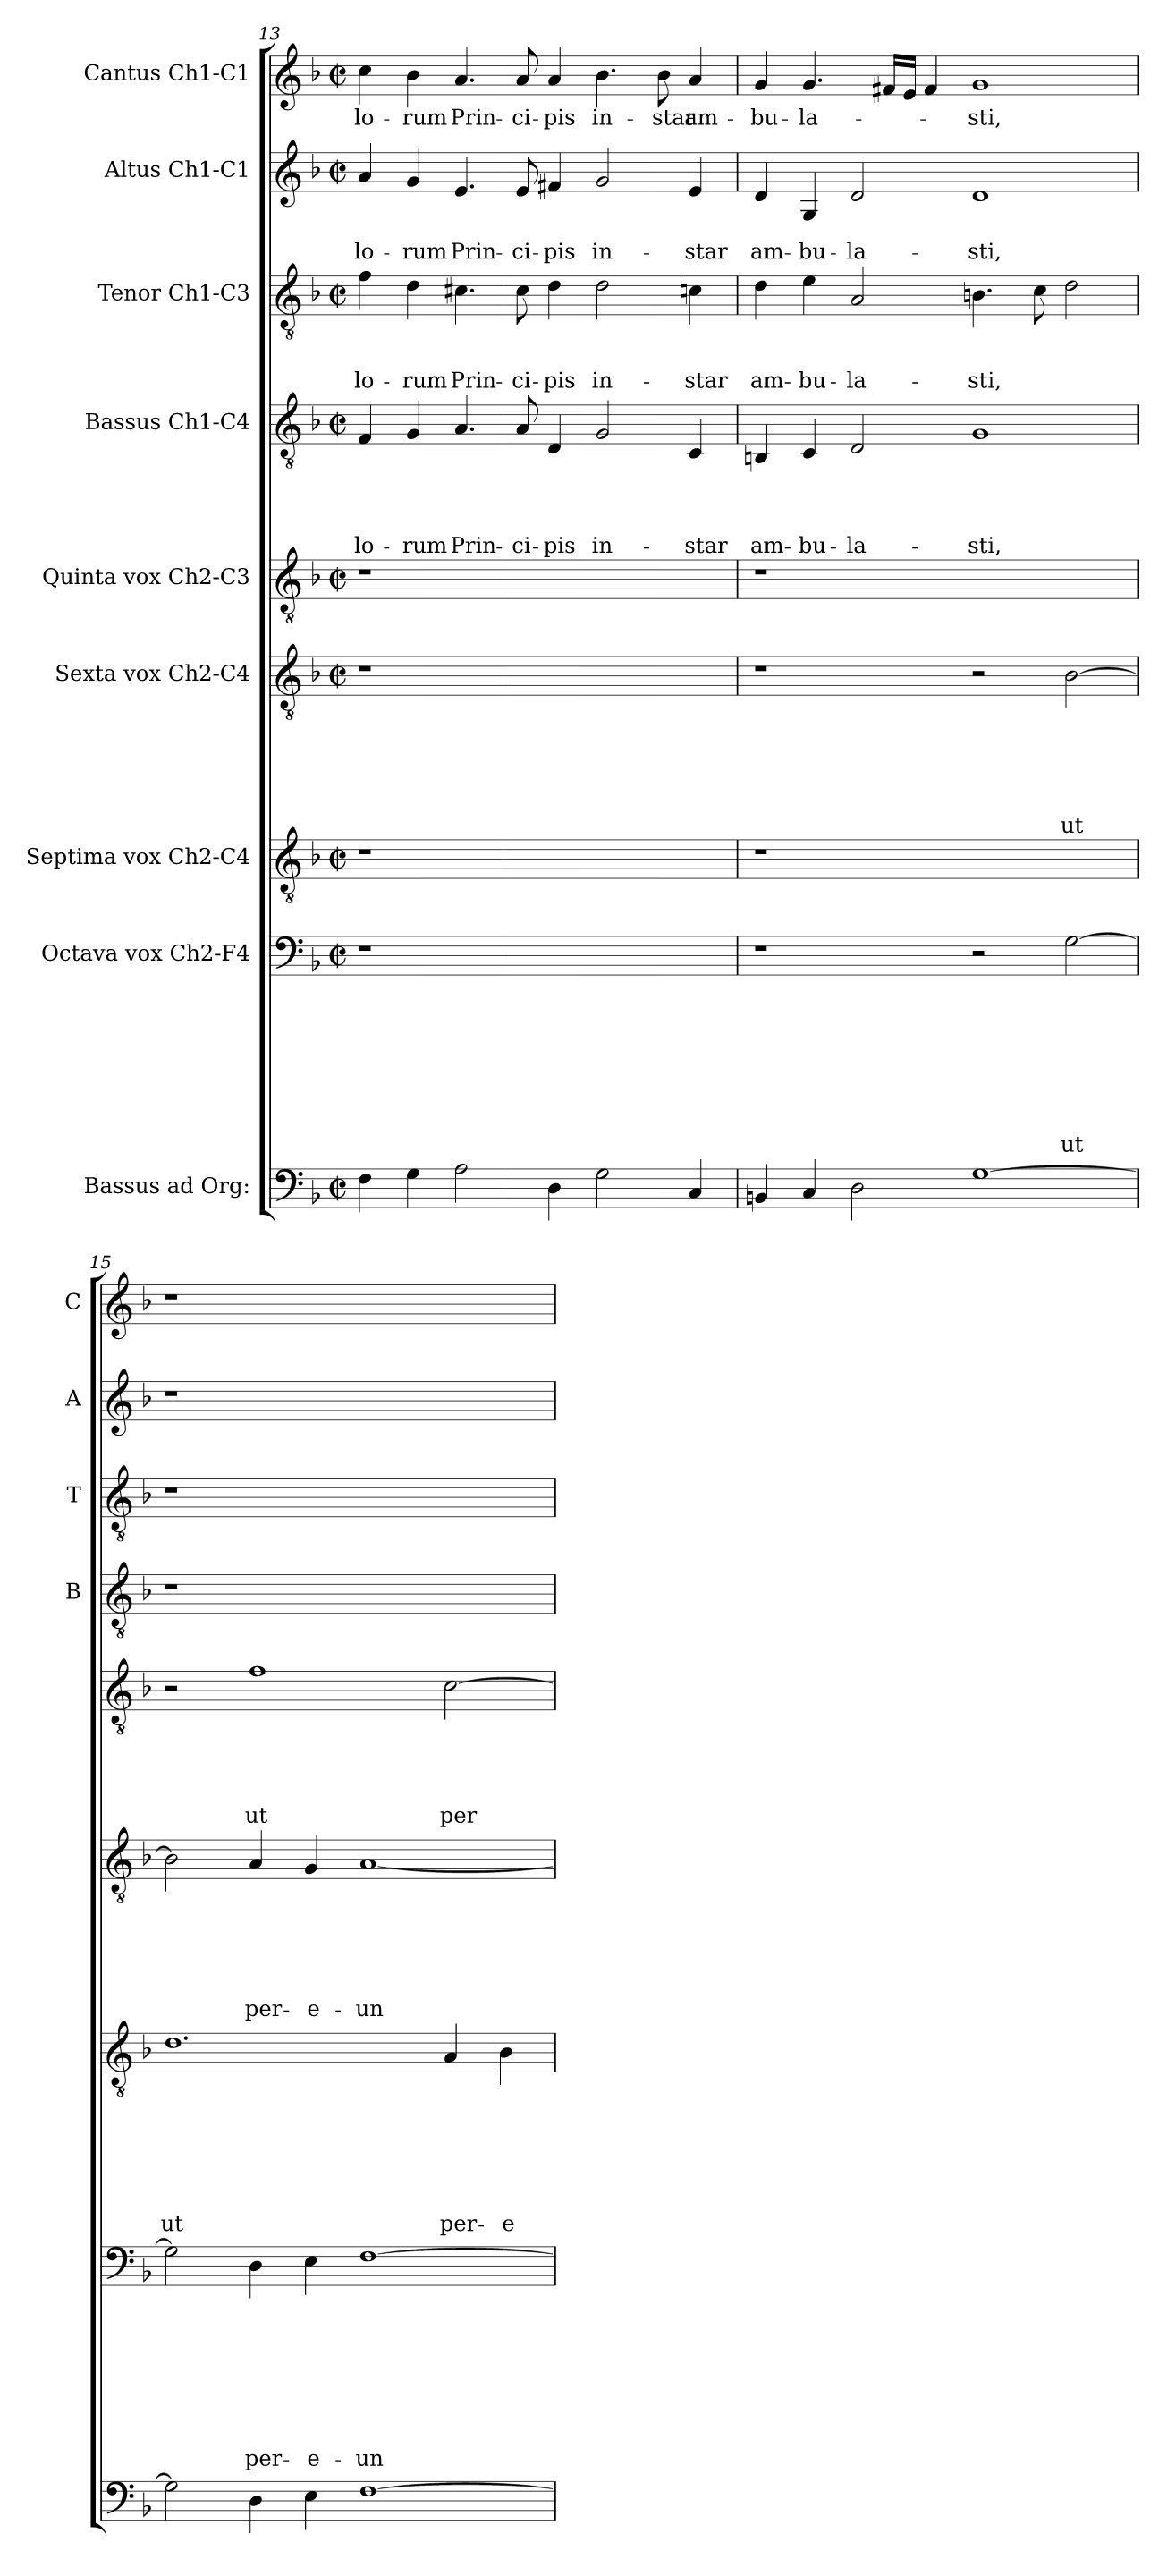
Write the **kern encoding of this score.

**kern	**kern	**text	**text	**text	**text	**text	**text	**text	**text	**kern	**text	**text	**text	**text	**text	**text	**text	**kern	**text	**text	**text	**text	**text	**text	**kern	**text	**text	**text	**text	**text	**kern	**text	**text	**text	**text	**kern	**text	**text	**text	**kern	**text	**text	**kern	**text
*part9	*part8	*part8	*part8	*part8	*part8	*part8	*part8	*part8	*part8	*part7	*part7	*part7	*part7	*part7	*part7	*part7	*part7	*part6	*part6	*part6	*part6	*part6	*part6	*part6	*part5	*part5	*part5	*part5	*part5	*part5	*part4	*part4	*part4	*part4	*part4	*part3	*part3	*part3	*part3	*part2	*part2	*part2	*part1	*part1
*staff9	*staff8	*staff8	*staff8	*staff8	*staff8	*staff8	*staff8	*staff8	*staff8	*staff7	*staff7	*staff7	*staff7	*staff7	*staff7	*staff7	*staff7	*staff6	*staff6	*staff6	*staff6	*staff6	*staff6	*staff6	*staff5	*staff5	*staff5	*staff5	*staff5	*staff5	*staff4	*staff4	*staff4	*staff4	*staff4	*staff3	*staff3	*staff3	*staff3	*staff2	*staff2	*staff2	*staff1	*staff1
*I"Bassus ad Org:	*I"Octava vox Ch2-F4	*	*	*	*	*	*	*	*	*I"Septima vox Ch2-C4	*	*	*	*	*	*	*	*I"Sexta vox Ch2-C4	*	*	*	*	*	*	*I"Quinta vox Ch2-C3	*	*	*	*	*	*I"Bassus Ch1-C4	*	*	*	*	*I"Tenor Ch1-C3	*	*	*	*I"Altus Ch1-C1	*	*	*I"Cantus Ch1-C1	*
*	*	*	*	*	*	*	*	*	*	*	*	*	*	*	*	*	*	*	*	*	*	*	*	*	*	*	*	*	*	*	*I'B	*	*	*	*	*I'T	*	*	*	*I'A	*	*	*I'C	*
!!LO:LB:g=z
*clefF4	*clefF4	*	*	*	*	*	*	*	*	*clefGv2	*	*	*	*	*	*	*	*clefGv2	*	*	*	*	*	*	*clefGv2	*	*	*	*	*	*clefGv2	*	*	*	*	*clefGv2	*	*	*	*clefG2	*	*	*clefG2	*
*k[b-]	*k[b-]	*	*	*	*	*	*	*	*	*k[b-]	*	*	*	*	*	*	*	*k[b-]	*	*	*	*	*	*	*k[b-]	*	*	*	*	*	*k[b-]	*	*	*	*	*k[b-]	*	*	*	*k[b-]	*	*	*k[b-]	*
*F:	*F:	*	*	*	*	*	*	*	*	*F:	*	*	*	*	*	*	*	*F:	*	*	*	*	*	*	*F:	*	*	*	*	*	*F:	*	*	*	*	*F:	*	*	*	*F:	*	*	*F:	*
*M2/2	*M2/2	*	*	*	*	*	*	*	*	*M2/2	*	*	*	*	*	*	*	*M2/2	*	*	*	*	*	*	*M2/2	*	*	*	*	*	*M2/2	*	*	*	*	*M2/2	*	*	*	*M2/2	*	*	*M2/2	*
*met(c|)	*met(c|)	*	*	*	*	*	*	*	*	*met(c|)	*	*	*	*	*	*	*	*met(c|)	*	*	*	*	*	*	*met(c|)	*	*	*	*	*	*met(c|)	*	*	*	*	*met(c|)	*	*	*	*met(c|)	*	*	*met(c|)	*
=13	=13	=13	=13	=13	=13	=13	=13	=13	=13	=13	=13	=13	=13	=13	=13	=13	=13	=13	=13	=13	=13	=13	=13	=13	=13	=13	=13	=13	=13	=13	=13	=13	=13	=13	=13	=13	=13	=13	=13	=13	=13	=13	=13	=13
!	!	!	!	!	!	!	!	!	!	!	!	!	!	!	!	!	!	!	!	!	!	!	!	!	!	!	!	!	!	!	!	!	!	!	!LO:LY:b	!	!	!	!LO:LY:b	!	!	!LO:LY:b	!	!LO:LY:b
4F\	1r	.	.	.	.	.	.	.	.	1r	.	.	.	.	.	.	.	1r	.	.	.	.	.	.	1r	.	.	.	.	.	4F/	.	.	.	-lo-	4f\	.	.	-lo-	4a/	.	-lo-	4cc\	-lo-
!	!	!	!	!	!	!	!	!	!	!	!	!	!	!	!	!	!	!	!	!	!	!	!	!	!	!	!	!	!	!	!	!	!	!	!LO:LY:b	!	!	!	!LO:LY:b	!	!	!LO:LY:b	!	!LO:LY:b
4G\	.	.	.	.	.	.	.	.	.	.	.	.	.	.	.	.	.	.	.	.	.	.	.	.	.	.	.	.	.	.	4G/	.	.	.	-rum	4d\	.	.	-rum	4g/	.	-rum	4b-\	-rum
!	!	!	!	!	!	!	!	!	!	!	!	!	!	!	!	!	!	!	!	!	!	!	!	!	!	!	!	!	!	!	!	!	!	!	!LO:LY:b	!	!	!	!LO:LY:b	!	!	!LO:LY:b	!	!LO:LY:b
2A\	.	.	.	.	.	.	.	.	.	.	.	.	.	.	.	.	.	.	.	.	.	.	.	.	.	.	.	.	.	.	4.A/	.	.	.	Prin-	4.c#X\	.	.	Prin-	4.e/	.	Prin-	4.a/	Prin-
!	!	!	!	!	!	!	!	!	!	!	!	!	!	!	!	!	!	!	!	!	!	!	!	!	!	!	!	!	!	!	!	!	!	!	!LO:LY:b	!	!	!	!LO:LY:b	!	!	!LO:LY:b	!	!LO:LY:b
.	.	.	.	.	.	.	.	.	.	.	.	.	.	.	.	.	.	.	.	.	.	.	.	.	.	.	.	.	.	.	8A/	.	.	.	-ci-	8c#\	.	.	-ci-	8e/	.	-ci-	8a/	-ci-
!	!	!	!	!	!	!	!	!	!	!	!	!	!	!	!	!	!	!	!	!	!	!	!	!	!	!	!	!	!	!	!	!	!	!	!LO:LY:b	!	!	!	!LO:LY:b	!	!	!LO:LY:b	!	!LO:LY:b
4D\	1ryy	.	.	.	.	.	.	.	.	1ryy	.	.	.	.	.	.	.	1ryy	.	.	.	.	.	.	1ryy	.	.	.	.	.	4D/	.	.	.	-pis	4d\	.	.	-pis	4f#X/	.	-pis	4a/	-pis
!	!	!	!	!	!	!	!	!	!	!	!	!	!	!	!	!	!	!	!	!	!	!	!	!	!	!	!	!	!	!	!	!	!	!	!LO:LY:b	!	!	!	!LO:LY:b	!	!	!LO:LY:b	!	!LO:LY:b
2G\	.	.	.	.	.	.	.	.	.	.	.	.	.	.	.	.	.	.	.	.	.	.	.	.	.	.	.	.	.	.	2G/	.	.	.	in-	2d\	.	.	in-	2g/	.	in-	4.b-\	in-
!	!	!	!	!	!	!	!	!	!	!	!	!	!	!	!	!	!	!	!	!	!	!	!	!	!	!	!	!	!	!	!	!	!	!	!	!	!	!	!	!	!	!	!	!LO:LY:b
.	.	.	.	.	.	.	.	.	.	.	.	.	.	.	.	.	.	.	.	.	.	.	.	.	.	.	.	.	.	.	.	.	.	.	.	.	.	.	.	.	.	.	8b-\	-star
!	!	!	!	!	!	!	!	!	!	!	!	!	!	!	!	!	!	!	!	!	!	!	!	!	!	!	!	!	!	!	!	!	!	!	!LO:LY:b	!	!	!	!LO:LY:b	!	!	!LO:LY:b	!	!LO:LY:b
4C/	.	.	.	.	.	.	.	.	.	.	.	.	.	.	.	.	.	.	.	.	.	.	.	.	.	.	.	.	.	.	4C/	.	.	.	-star	4cn\	.	.	-star	4e/	.	-star	4a/	am-
=14	=14	=14	=14	=14	=14	=14	=14	=14	=14	=14	=14	=14	=14	=14	=14	=14	=14	=14	=14	=14	=14	=14	=14	=14	=14	=14	=14	=14	=14	=14	=14	=14	=14	=14	=14	=14	=14	=14	=14	=14	=14	=14	=14	=14
!	!	!	!	!	!	!	!	!	!	!	!	!	!	!	!	!	!	!	!	!	!	!	!	!	!	!	!	!	!	!	!	!	!	!	!LO:LY:b	!	!	!	!LO:LY:b	!	!	!LO:LY:b	!	!LO:LY:b
4BBn/	1r	.	.	.	.	.	.	.	.	1r	.	.	.	.	.	.	.	1r	.	.	.	.	.	.	1r	.	.	.	.	.	4BBn/	.	.	.	am-	4d\	.	.	am-	4d/	.	am-	4g/	-bu-
!	!	!	!	!	!	!	!	!	!	!	!	!	!	!	!	!	!	!	!	!	!	!	!	!	!	!	!	!	!	!	!	!	!	!	!LO:LY:b	!	!	!	!LO:LY:b	!	!	!LO:LY:b	!	!LO:LY:b
4C/	.	.	.	.	.	.	.	.	.	.	.	.	.	.	.	.	.	.	.	.	.	.	.	.	.	.	.	.	.	.	4C/	.	.	.	-bu-	4e\	.	.	-bu-	4G/	.	-bu-	4.g/	-la-
!	!	!	!	!	!	!	!	!	!	!	!	!	!	!	!	!	!	!	!	!	!	!	!	!	!	!	!	!	!	!	!	!	!	!	!LO:LY:b	!	!	!	!LO:LY:b	!	!	!LO:LY:b	!	!
2D\	.	.	.	.	.	.	.	.	.	.	.	.	.	.	.	.	.	.	.	.	.	.	.	.	.	.	.	.	.	.	2D/	.	.	.	-la-	2A/	.	.	-la-	2d/	.	-la-	.	.
.	.	.	.	.	.	.	.	.	.	.	.	.	.	.	.	.	.	.	.	.	.	.	.	.	.	.	.	.	.	.	.	.	.	.	.	.	.	.	.	.	.	.	16f#X/LL	.
.	.	.	.	.	.	.	.	.	.	.	.	.	.	.	.	.	.	.	.	.	.	.	.	.	.	.	.	.	.	.	.	.	.	.	.	.	.	.	.	.	.	.	16e/JJ	.
.	.	.	.	.	.	.	.	.	.	.	.	.	.	.	.	.	.	.	.	.	.	.	.	.	.	.	.	.	.	.	.	.	.	.	.	.	.	.	.	.	.	.	4f#/	.
!	!	!	!	!	!	!	!	!	!	!	!	!	!	!	!	!	!	!	!	!	!	!	!	!	!	!	!	!	!	!	!	!	!	!	!LO:LY:b	!	!	!	!LO:LY:b	!	!	!LO:LY:b	!	!LO:LY:b
[1G	2r	.	.	.	.	.	.	.	.	1ryy	.	.	.	.	.	.	.	2r	.	.	.	.	.	.	1ryy	.	.	.	.	.	1G	.	.	.	-sti,	4.Bn\	.	.	-sti,	1d	.	-sti,	1g	-sti,
.	.	.	.	.	.	.	.	.	.	.	.	.	.	.	.	.	.	.	.	.	.	.	.	.	.	.	.	.	.	.	.	.	.	.	.	8c\	.	.	.	.	.	.	.	.
!	!	!	!	!	!	!	!	!	!LO:LY:b	!	!	!	!	!	!	!	!	!	!	!	!	!	!	!LO:LY:b	!	!	!	!	!	!	!	!	!	!	!	!	!	!	!	!	!	!	!	!
.	[2G\	.	.	.	.	.	.	.	ut	.	.	.	.	.	.	.	.	[2B-\	.	.	.	.	.	ut	.	.	.	.	.	.	.	.	.	.	.	2d\	.	.	.	.	.	.	.	.
=15	=15	=15	=15	=15	=15	=15	=15	=15	=15	=15	=15	=15	=15	=15	=15	=15	=15	=15	=15	=15	=15	=15	=15	=15	=15	=15	=15	=15	=15	=15	=15	=15	=15	=15	=15	=15	=15	=15	=15	=15	=15	=15	=15	=15
!	!	!	!	!	!	!	!	!	!	!	!	!	!	!	!	!	!LO:LY:b	!	!	!	!	!	!	!	!	!	!	!	!	!	!	!	!	!	!	!	!	!	!	!	!	!	!	!
2G\]	2G\]	.	.	.	.	.	.	.	.	1.d	.	.	.	.	.	.	ut	2B-\]	.	.	.	.	.	.	2r	.	.	.	.	.	1r	.	.	.	.	1r	.	.	.	1r	.	.	1r	.
!	!	!	!	!	!	!	!	!	!LO:LY:b	!	!	!	!	!	!	!	!	!	!	!	!	!	!	!LO:LY:b	!	!	!	!	!	!LO:LY:b	!	!	!	!	!	!	!	!	!	!	!	!	!	!
4D\	4D\	.	.	.	.	.	.	.	per-	.	.	.	.	.	.	.	.	4A/	.	.	.	.	.	per-	1f	.	.	.	.	ut	.	.	.	.	.	.	.	.	.	.	.	.	.	.
!	!	!	!	!	!	!	!	!	!LO:LY:b	!	!	!	!	!	!	!	!	!	!	!	!	!	!	!LO:LY:b	!	!	!	!	!	!	!	!	!	!	!	!	!	!	!	!	!	!	!	!
4E\	4E\	.	.	.	.	.	.	.	-e-	.	.	.	.	.	.	.	.	4G/	.	.	.	.	.	-e-	.	.	.	.	.	.	.	.	.	.	.	.	.	.	.	.	.	.	.	.
!	!	!	!	!	!	!	!	!	!LO:LY:b	!	!	!	!	!	!	!	!	!	!	!	!	!	!	!LO:LY:b	!	!	!	!	!	!	!	!	!	!	!	!	!	!	!	!	!	!	!	!
[1F	[1F	.	.	.	.	.	.	.	-un-	.	.	.	.	.	.	.	.	[1A	.	.	.	.	.	-un-	.	.	.	.	.	.	1ryy	.	.	.	.	1ryy	.	.	.	1ryy	.	.	1ryy	.
!	!	!	!	!	!	!	!	!	!	!	!	!	!	!	!	!	!LO:LY:b	!	!	!	!	!	!	!	!	!	!	!	!	!LO:LY:b	!	!	!	!	!	!	!	!	!	!	!	!	!	!
.	.	.	.	.	.	.	.	.	.	4A/	.	.	.	.	.	.	per-	.	.	.	.	.	.	.	[2c\	.	.	.	.	per-	.	.	.	.	.	.	.	.	.	.	.	.	.	.
!	!	!	!	!	!	!	!	!	!	!	!	!	!	!	!	!	!LO:LY:b	!	!	!	!	!	!	!	!	!	!	!	!	!	!	!	!	!	!	!	!	!	!	!	!	!	!	!
.	.	.	.	.	.	.	.	.	.	4B-\	.	.	.	.	.	.	-e-	.	.	.	.	.	.	.	.	.	.	.	.	.	.	.	.	.	.	.	.	.	.	.	.	.	.	.
=	=	=	=	=	=	=	=	=	=	=	=	=	=	=	=	=	=	=	=	=	=	=	=	=	=	=	=	=	=	=	=	=	=	=	=	=	=	=	=	=	=	=	=	=
*-	*-	*-	*-	*-	*-	*-	*-	*-	*-	*-	*-	*-	*-	*-	*-	*-	*-	*-	*-	*-	*-	*-	*-	*-	*-	*-	*-	*-	*-	*-	*-	*-	*-	*-	*-	*-	*-	*-	*-	*-	*-	*-	*-	*-
